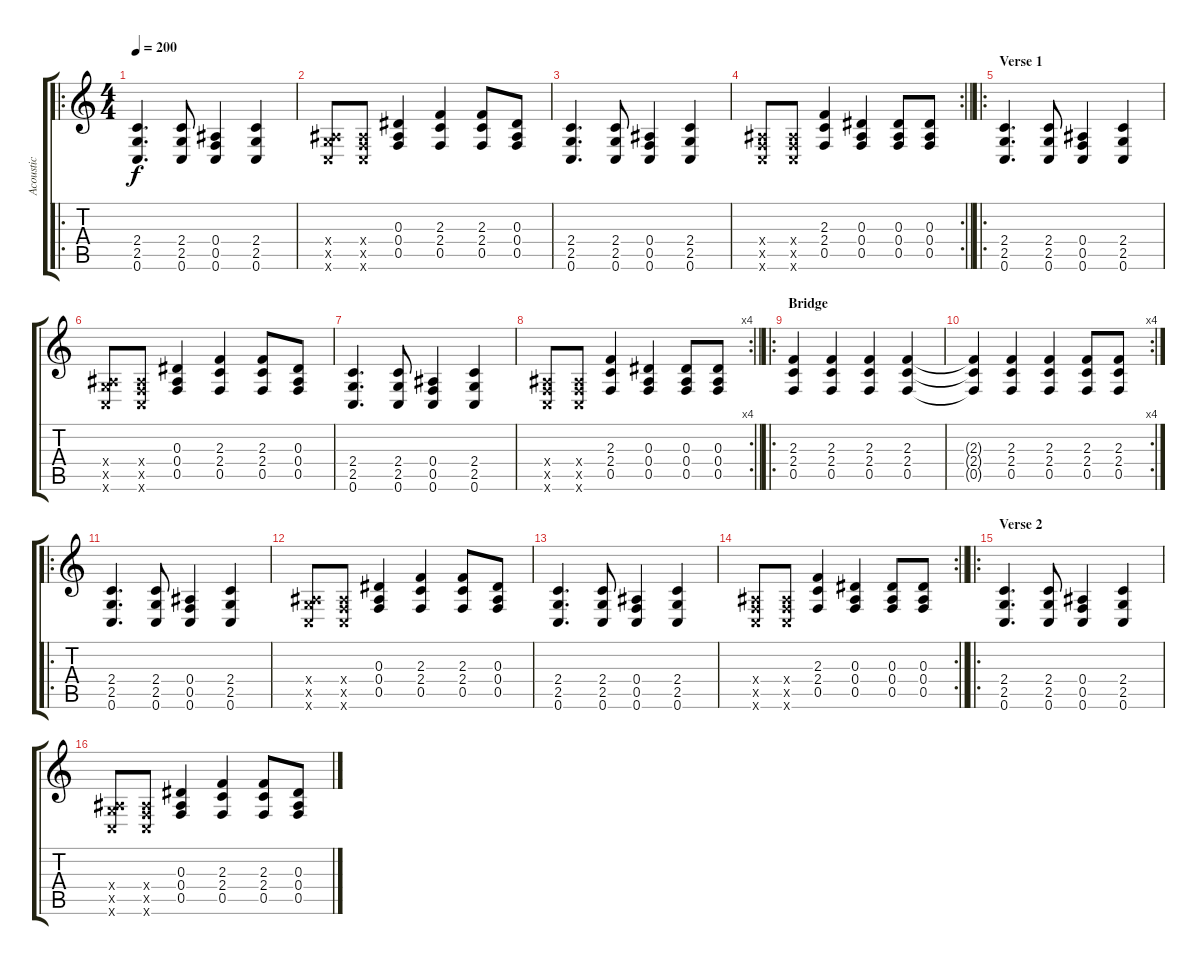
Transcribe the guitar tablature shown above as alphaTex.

\track ("Acoustic" "Acoustic") {instrument acousticguitarnylon}
\staff {score tabs}
\tuning (C4 G3 Eb3 Bb2 F2 C2) {hide}
\ro
\ts (4 4)
\tempo 200
\clef g2
\ks c
(2.4 2.5 0.6).4{d dy f instrument acousticguitarnylon} (2.4 2.5 0.6).8 (0.4 0.5 0.6).4 (2.4 2.5 0.6).4 |
(0.4{x} 2.5{x} 0.6{x}).8 (0.4{x} 0.5{x} 0.6{x}).8 (0.3 0.4 0.5).4 (2.3 2.4 0.5).4 (2.3 2.4 0.5).8 (0.3 0.4 0.5).8 |
(2.4 2.5 0.6).4{d} (2.4 2.5 0.6).8 (0.4 0.5 0.6).4 (2.4 2.5 0.6).4 |
\rc 2
\barLineRight lightlight
(0.4{x} 0.5{x} 0.6{x}).8 (0.4{x} 0.5{x} 0.6{x}).8 (2.3 2.4 0.5).4 (0.3 0.4 0.5).4 (0.3 0.4 0.5).8 (0.3 0.4 0.5).8 |
\ro
\section ("" "Verse 1")
(2.4 2.5 0.6).4{d} (2.4 2.5 0.6).8 (0.4 0.5 0.6).4 (2.4 2.5 0.6).4 |
(0.4{x} 2.5{x} 0.6{x}).8 (0.4{x} 0.5{x} 0.6{x}).8 (0.3 0.4 0.5).4 (2.3 2.4 0.5).4 (2.3 2.4 0.5).8 (0.3 0.4 0.5).8 |
(2.4 2.5 0.6).4{d} (2.4 2.5 0.6).8 (0.4 0.5 0.6).4 (2.4 2.5 0.6).4 |
\rc 4
\barLineRight lightlight
(0.4{x} 0.5{x} 0.6{x}).8 (0.4{x} 0.5{x} 0.6{x}).8 (2.3 2.4 0.5).4 (0.3 0.4 0.5).4 (0.3 0.4 0.5).8 (0.3 0.4 0.5).8 |
\ro
\section ("" "Bridge")
(2.3 2.4 0.5).4 (2.3 2.4 0.5).4 (2.3 2.4 0.5).4 (2.3 2.4 0.5).4 |
\rc 4
(2.3{t} 2.4{t} 0.5{t}).4 (2.3 2.4 0.5).4 (2.3 2.4 0.5).4 (2.3 2.4 0.5).8 (2.3 2.4 0.5).8 |
\ro
(2.4 2.5 0.6).4{d} (2.4 2.5 0.6).8 (0.4 0.5 0.6).4 (2.4 2.5 0.6).4 |
(0.4{x} 2.5{x} 0.6{x}).8 (0.4{x} 0.5{x} 0.6{x}).8 (0.3 0.4 0.5).4 (2.3 2.4 0.5).4 (2.3 2.4 0.5).8 (0.3 0.4 0.5).8 |
(2.4 2.5 0.6).4{d} (2.4 2.5 0.6).8 (0.4 0.5 0.6).4 (2.4 2.5 0.6).4 |
\rc 2
\barLineRight lightlight
(0.4{x} 0.5{x} 0.6{x}).8 (0.4{x} 0.5{x} 0.6{x}).8 (2.3 2.4 0.5).4 (0.3 0.4 0.5).4 (0.3 0.4 0.5).8 (0.3 0.4 0.5).8 |
\ro
\section ("" "Verse 2")
(2.4 2.5 0.6).4{d} (2.4 2.5 0.6).8 (0.4 0.5 0.6).4 (2.4 2.5 0.6).4 |
(0.4{x} 2.5{x} 0.6{x}).8 (0.4{x} 0.5{x} 0.6{x}).8 (0.3 0.4 0.5).4 (2.3 2.4 0.5).4 (2.3 2.4 0.5).8 (0.3 0.4 0.5).8
